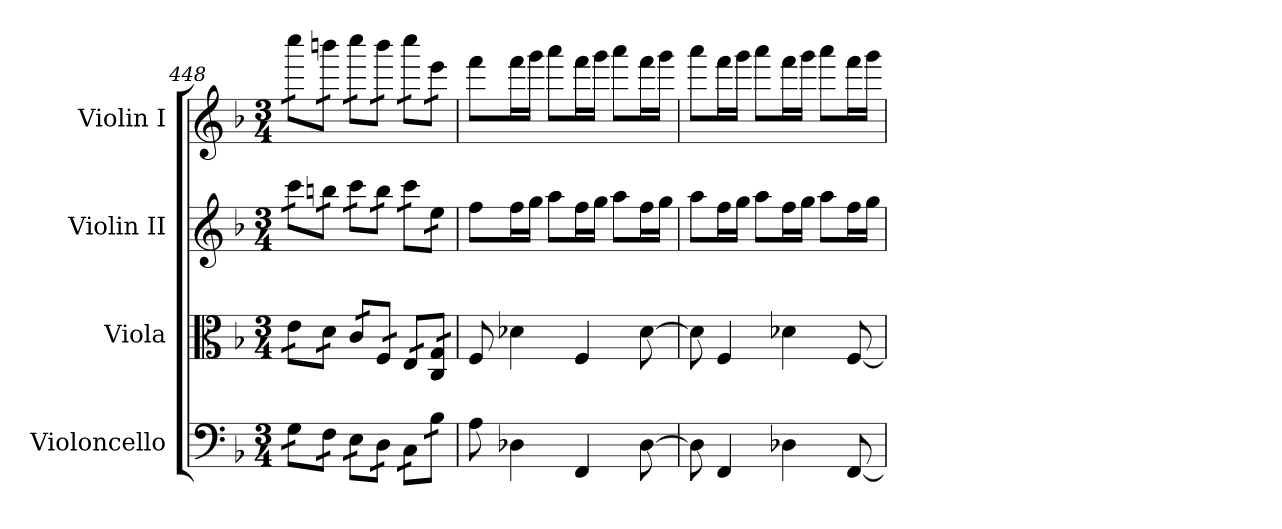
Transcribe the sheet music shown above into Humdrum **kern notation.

**kern	**kern	**kern	**kern
*part4	*part3	*part2	*part1
*staff4	*staff3	*staff2	*staff1
*I"Violoncello	*I"Viola	*I"Violin II	*I"Violin I
*I'Vc	*I'Vla	*I'Vln	*I'Vln
*clefF4	*clefC3	*clefG2	*clefG2
*k[b-]	*k[b-]	*k[b-]	*k[b-]
*M3/4	*M3/4	*M3/4	*M3/4
=448	=448	=448	=448
*tremolo	*	*	*
*	*tremolo	*	*
*	*	*tremolo	*
*	*	*	*tremolo
16G\LL	16e\LL	16ccc\LL	16cccc\LL
16G\	16e\	16ccc\	16cccc\
16F\	16d\	16bbn\	16bbbn\
16F\JJ	16d\JJ	16bbn\JJ	16bbbn\JJ
16E\LL	16c/LL	16ccc\LL	16cccc\LL
16E\	16c/	16ccc\	16cccc\
16D\	16F/	16bb\	16bbb\
16D\JJ	16F/JJ	16bb\JJ	16bbb\JJ
16C\LL	16E/LL	16ccc\LL	16cccc\LL
16C\	16E/	16ccc\	16cccc\
16B-\	16C/ 16G/	16ee\	16eee\
16B-\JJ	16C/ 16G/JJ	16ee\JJ	16eee\JJ
*	*	*	*Xtremolo
*	*	*Xtremolo	*
*	*Xtremolo	*	*
*Xtremolo	*	*	*
=449	=449	=449	=449
8A\	8F/	8ff\L	8fff\L
4D-X\	4d-X\	16ff\L	16fff\L
.	.	16gg\JJ	16ggg\JJ
.	.	8aa\L	8aaa\L
4FF/	4F/	16ff\L	16fff\L
.	.	16gg\JJ	16ggg\JJ
.	.	8aa\L	8aaa\L
[8D-\	[8d-\	16ff\L	16fff\L
.	.	16gg\JJ	16ggg\JJ
!!LO:PB:g=z
=450	=450	=450	=450
8D-\]	8d-\]	8aa\L	8aaa\L
4FF/	4F/	16ff\L	16fff\L
.	.	16gg\JJ	16ggg\JJ
.	.	8aa\L	8aaa\L
4D-X\	4d-X\	16ff\L	16fff\L
.	.	16gg\JJ	16ggg\JJ
.	.	8aa\L	8aaa\L
[8FF/	[8F/	16ff\L	16fff\L
.	.	16gg\JJ	16ggg\JJ
=	=	=	=
*-	*-	*-	*-
